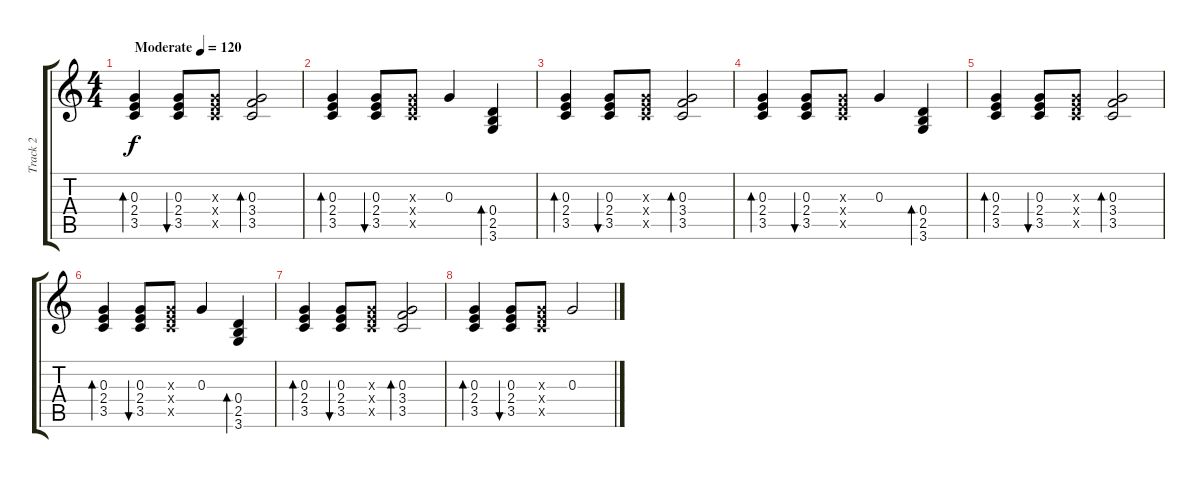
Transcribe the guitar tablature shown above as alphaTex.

\track ("Track 2" "Track 2") {instrument acousticguitarsteel}
\staff {score tabs}
\tuning (E4 B3 G3 D3 A2 E2) {hide}
\ts (4 4)
\tempo (120 "Moderate")
\clef g2
\ks c
(0.3 2.4 3.5).4{bd 120 dy f instrument acousticguitarsteel} (0.3 2.4 3.5).8{bu 120} (0.3{x} 2.4{x} 3.5{x}).8 (0.3 3.4 3.5).2{bd 120} |
(0.3 2.4 3.5).4{bd 120} (0.3 2.4 3.5).8{bu 120} (0.3{x} 2.4{x} 3.5{x}).8 0.3.4 (0.4 2.5 3.6).4{bd 120} |
(0.3 2.4 3.5).4{bd 120} (0.3 2.4 3.5).8{bu 120} (0.3{x} 2.4{x} 3.5{x}).8 (0.3 3.4 3.5).2{bd 120} |
(0.3 2.4 3.5).4{bd 120} (0.3 2.4 3.5).8{bu 120} (0.3{x} 2.4{x} 3.5{x}).8 0.3.4 (0.4 2.5 3.6).4{bd 120} |
(0.3 2.4 3.5).4{bd 120} (0.3 2.4 3.5).8{bu 120} (0.3{x} 2.4{x} 3.5{x}).8 (0.3 3.4 3.5).2{bd 120} |
(0.3 2.4 3.5).4{bd 120} (0.3 2.4 3.5).8{bu 120} (0.3{x} 2.4{x} 3.5{x}).8 0.3.4 (0.4 2.5 3.6).4{bd 120} |
(0.3 2.4 3.5).4{bd 120} (0.3 2.4 3.5).8{bu 120} (0.3{x} 2.4{x} 3.5{x}).8 (0.3 3.4 3.5).2{bd 120} |
(0.3 2.4 3.5).4{bd 120} (0.3 2.4 3.5).8{bu 120} (0.3{x} 2.4{x} 3.5{x}).8 0.3.2
